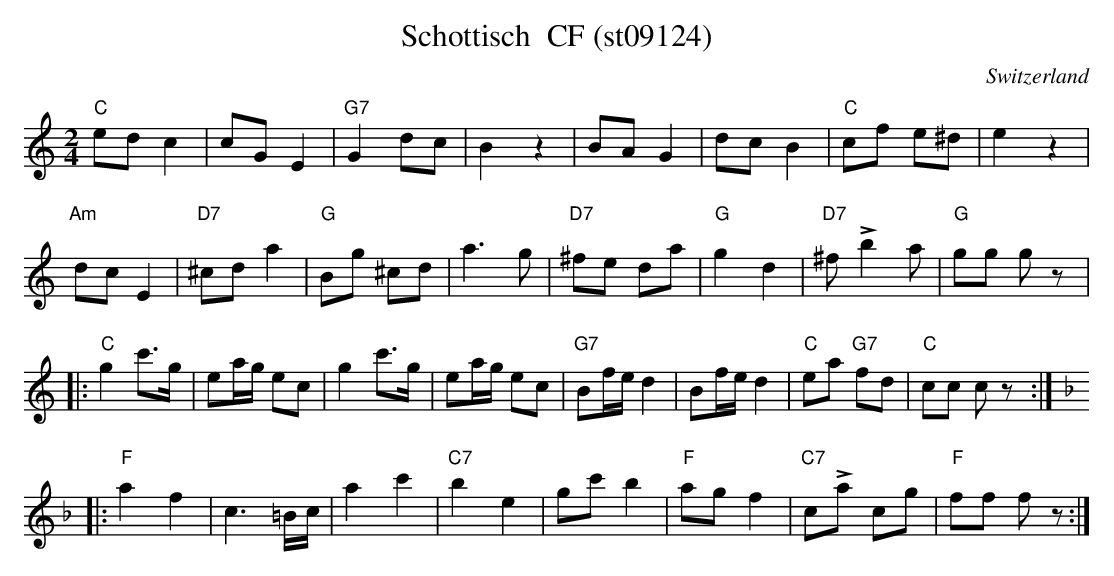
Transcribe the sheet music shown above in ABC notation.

X:1
T:Schottisch  CF (st09124)
M:2/4
L:1/8
O:Switzerland
K:C major
"C"edc2 | cGE2 | "G7"G2dc | B2z2 | BAG2 | dcB2 | "C"cf e^d | e2z2 |
"Am"dcE2 | "D7"^cda2 | "G"Bg ^cd | a3g | "D7"^fe da | "G"g2d2 | "D7"^f!>!b2a | "G"gg gz |:
"C"g2c'>g | ea/g/ ec | g2c'>g | ea/g/ ec | "G7"Bf/e/ d2 | Bf/e/ d2 | "C"ea "G7"fd | "C"cc cz :: [K:F]
"F"a2f2 | c3=B/c/ | a2c'2 | "C7"b2e2 | gc'b2 | "F"agf2 | "C7"c!>!a cg | "F"ff fz :|
